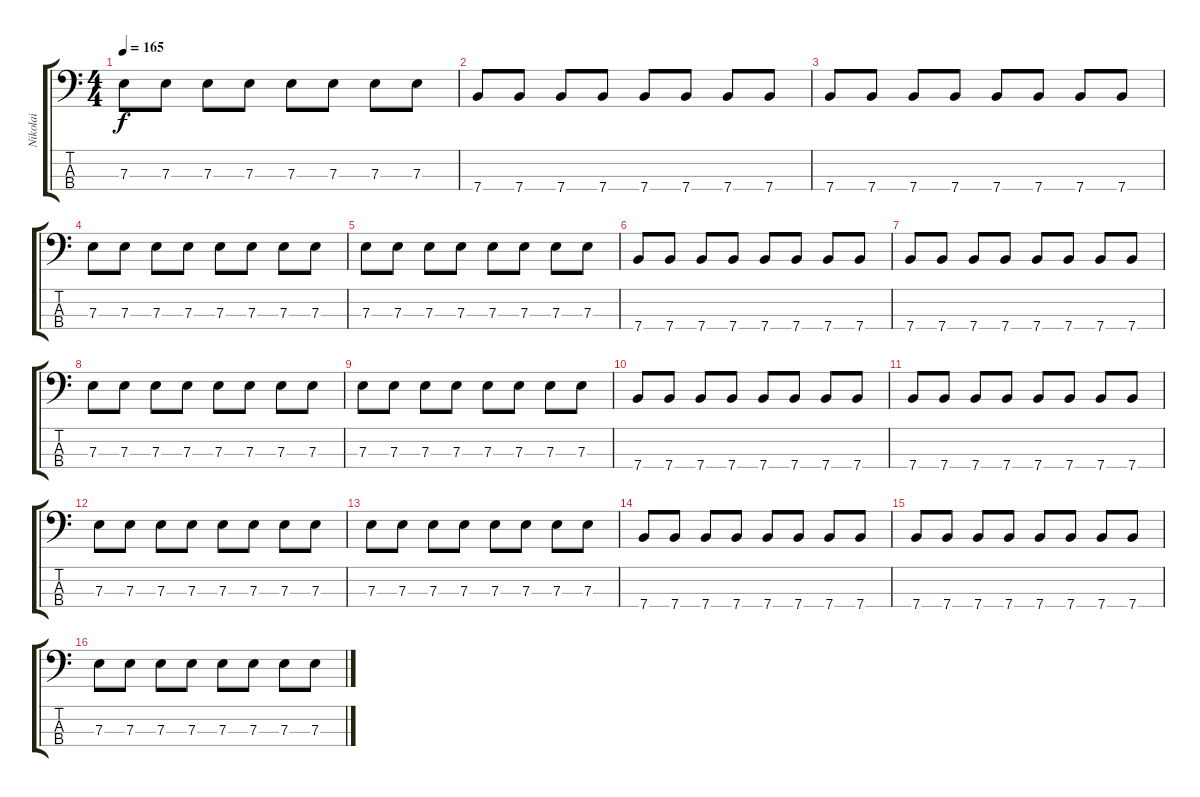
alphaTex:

\track ("Nikolai" "Nikolai") {instrument electricbasspick}
\staff {score tabs}
\tuning (G2 D2 A1 E1) {hide}
\ts (4 4)
\tempo 165
\clef f4
\ks c
7.3.8{dy f} 7.3.8 7.3.8 7.3.8 7.3.8 7.3.8 7.3.8 7.3.8 |
7.4.8 7.4.8 7.4.8 7.4.8 7.4.8 7.4.8 7.4.8 7.4.8 |
7.4.8 7.4.8 7.4.8 7.4.8 7.4.8 7.4.8 7.4.8 7.4.8 |
7.3.8 7.3.8 7.3.8 7.3.8 7.3.8 7.3.8 7.3.8 7.3.8 |
7.3.8 7.3.8 7.3.8 7.3.8 7.3.8 7.3.8 7.3.8 7.3.8 |
7.4.8 7.4.8 7.4.8 7.4.8 7.4.8 7.4.8 7.4.8 7.4.8 |
7.4.8 7.4.8 7.4.8 7.4.8 7.4.8 7.4.8 7.4.8 7.4.8 |
7.3.8 7.3.8 7.3.8 7.3.8 7.3.8 7.3.8 7.3.8 7.3.8 |
7.3.8 7.3.8 7.3.8 7.3.8 7.3.8 7.3.8 7.3.8 7.3.8 |
7.4.8 7.4.8 7.4.8 7.4.8 7.4.8 7.4.8 7.4.8 7.4.8 |
7.4.8 7.4.8 7.4.8 7.4.8 7.4.8 7.4.8 7.4.8 7.4.8 |
7.3.8 7.3.8 7.3.8 7.3.8 7.3.8 7.3.8 7.3.8 7.3.8 |
7.3.8 7.3.8 7.3.8 7.3.8 7.3.8 7.3.8 7.3.8 7.3.8 |
7.4.8 7.4.8 7.4.8 7.4.8 7.4.8 7.4.8 7.4.8 7.4.8 |
7.4.8 7.4.8 7.4.8 7.4.8 7.4.8 7.4.8 7.4.8 7.4.8 |
7.3.8 7.3.8 7.3.8 7.3.8 7.3.8 7.3.8 7.3.8 7.3.8
